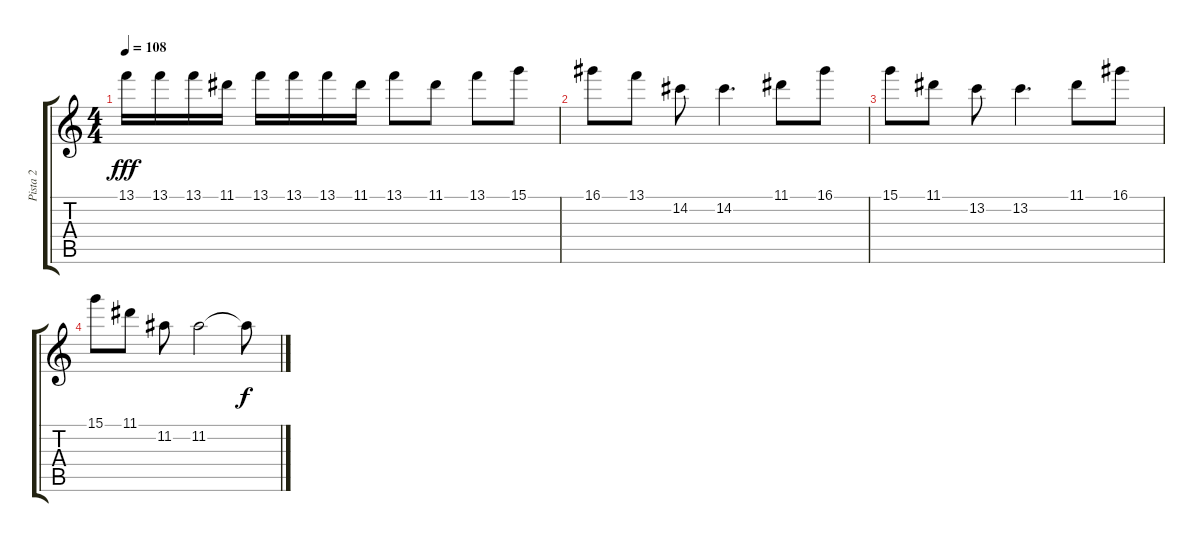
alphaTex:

\track ("Pista 2" "Pista 2") {instrument distortionguitar}
\staff {score tabs}
\tuning (E4 B3 G3 D3 A2 E2) {hide}
\ts (4 4)
\tempo 108
\clef g2
\ks c
13.1.16{dy fff} 13.1.16 13.1.16 11.1.16 13.1.16 13.1.16 13.1.16 11.1.16 13.1.8 11.1.8 13.1.8 15.1.8 |
16.1.8 13.1.8 14.2.8 14.2.4{d} 11.1.8 16.1.8 |
15.1.8 11.1.8 13.2.8 13.2.4{d} 11.1.8 16.1.8 |
15.1.8 11.1.8 11.2.8 11.2.2 11.2{t}.8{dy f}
